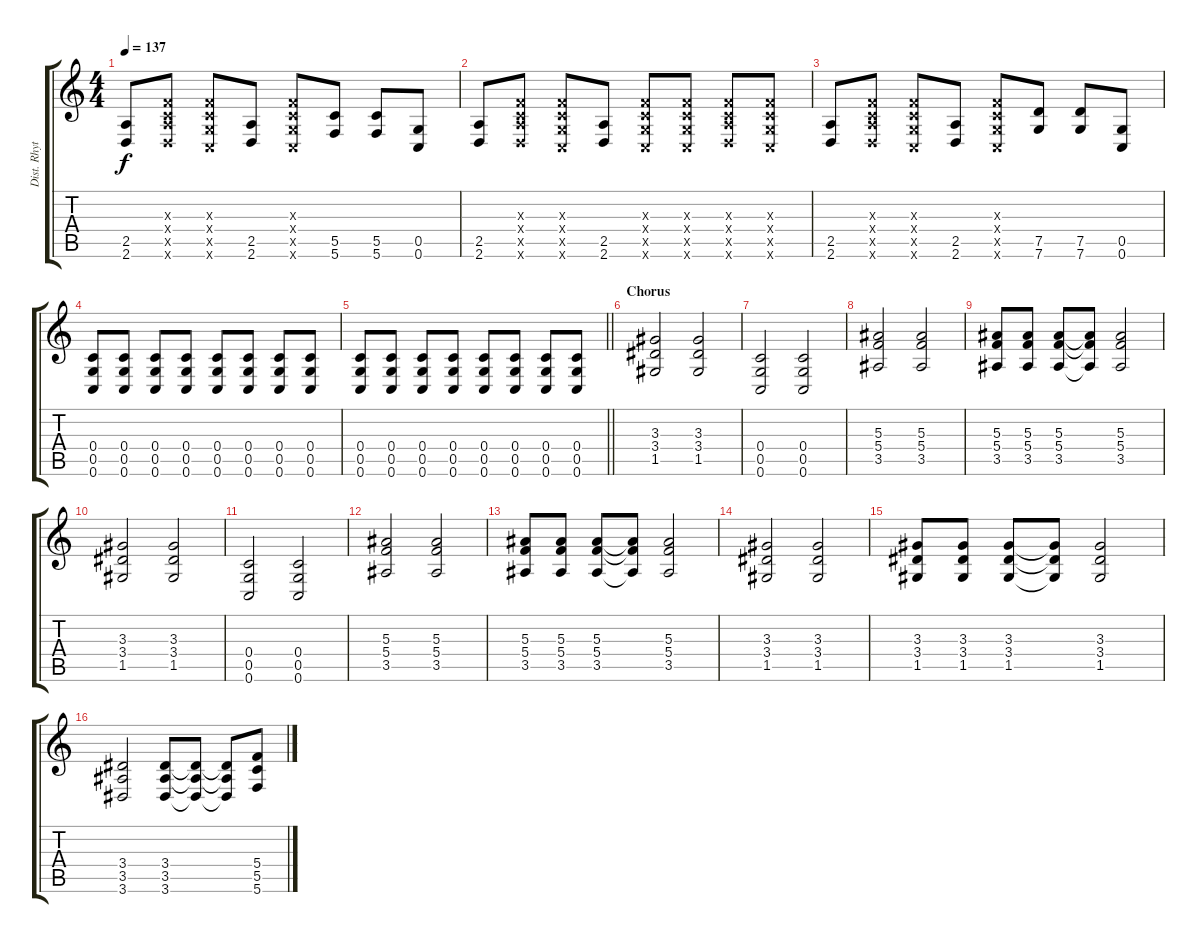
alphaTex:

\track ("Dist. Rhytm Guitar [L]" "Dist. Rhyt") {instrument distortionguitar}
\staff {score tabs}
\tuning (D4 A3 F3 C3 G2 C2) {hide}
\ts (4 4)
\tempo 137
\clef g2
\ks c
(2.5 2.6).8{dy f} (0.3{x} 0.4{x} 2.5{x} 2.6{x}).8 (0.3{x} 0.4{x} 0.5{x} 0.6{x}).8 (2.5 2.6).8 (0.3{x} 0.4{x} 0.5{x} 0.6{x}).8 (5.5 5.6).8 (5.5 5.6).8 (0.5 0.6).8 |
(2.5 2.6).8 (0.3{x} 0.4{x} 2.5{x} 2.6{x}).8 (0.3{x} 0.4{x} 0.5{x} 0.6{x}).8 (2.5 2.6).8 (0.3{x} 0.4{x} 0.5{x} 0.6{x}).8 (0.3{x} 0.4{x} 0.5{x} 0.6{x}).8 (0.3{x} 0.4{x} 2.5{x} 2.6{x}).8 (0.3{x} 0.4{x} 0.5{x} 0.6{x}).8 |
(2.5 2.6).8 (0.3{x} 0.4{x} 2.5{x} 2.6{x}).8 (0.3{x} 0.4{x} 0.5{x} 0.6{x}).8 (2.5 2.6).8 (0.3{x} 0.4{x} 0.5{x} 0.6{x}).8 (7.5 7.6).8 (7.5 7.6).8 (0.5 0.6).8 |
(0.4 0.5 0.6).8 (0.4 0.5 0.6).8 (0.4 0.5 0.6).8 (0.4 0.5 0.6).8 (0.4 0.5 0.6).8 (0.4 0.5 0.6).8 (0.4 0.5 0.6).8 (0.4 0.5 0.6).8 |
\barLineRight lightlight
(0.4 0.5 0.6).8 (0.4 0.5 0.6).8 (0.4 0.5 0.6).8 (0.4 0.5 0.6).8 (0.4 0.5 0.6).8 (0.4 0.5 0.6).8 (0.4 0.5 0.6).8 (0.4 0.5 0.6).8 |
\section ("" "Chorus")
(3.3 3.4 1.5).2 (3.3 3.4 1.5).2 |
(0.4 0.5 0.6).2 (0.4 0.5 0.6).2 |
(5.3 5.4 3.5).2 (5.3 5.4 3.5).2 |
(5.3 5.4 3.5).8 (5.3 5.4 3.5).8 (5.3 5.4 3.5).8 (5.3{t} 5.4{t} 3.5{t}).8 (5.3 5.4 3.5).2 |
(3.3 3.4 1.5).2 (3.3 3.4 1.5).2 |
(0.4 0.5 0.6).2 (0.4 0.5 0.6).2 |
(5.3 5.4 3.5).2 (5.3 5.4 3.5).2 |
(5.3 5.4 3.5).8 (5.3 5.4 3.5).8 (5.3 5.4 3.5).8 (5.3{t} 5.4{t} 3.5{t}).8 (5.3 5.4 3.5).2 |
(3.3 3.4 1.5).2 (3.3 3.4 1.5).2 |
(3.3 3.4 1.5).8 (3.3 3.4 1.5).8 (3.3 3.4 1.5).8 (3.3{t} 3.4{t} 1.5{t}).8 (3.3 3.4 1.5).2 |
(3.4 3.5 3.6).2 (3.4 3.5 3.6).8 (3.4{t} 3.5{t} 3.6{t}).8 (3.4{t} 3.5{t} 3.6{t}).8 (5.4 5.5 5.6).8
